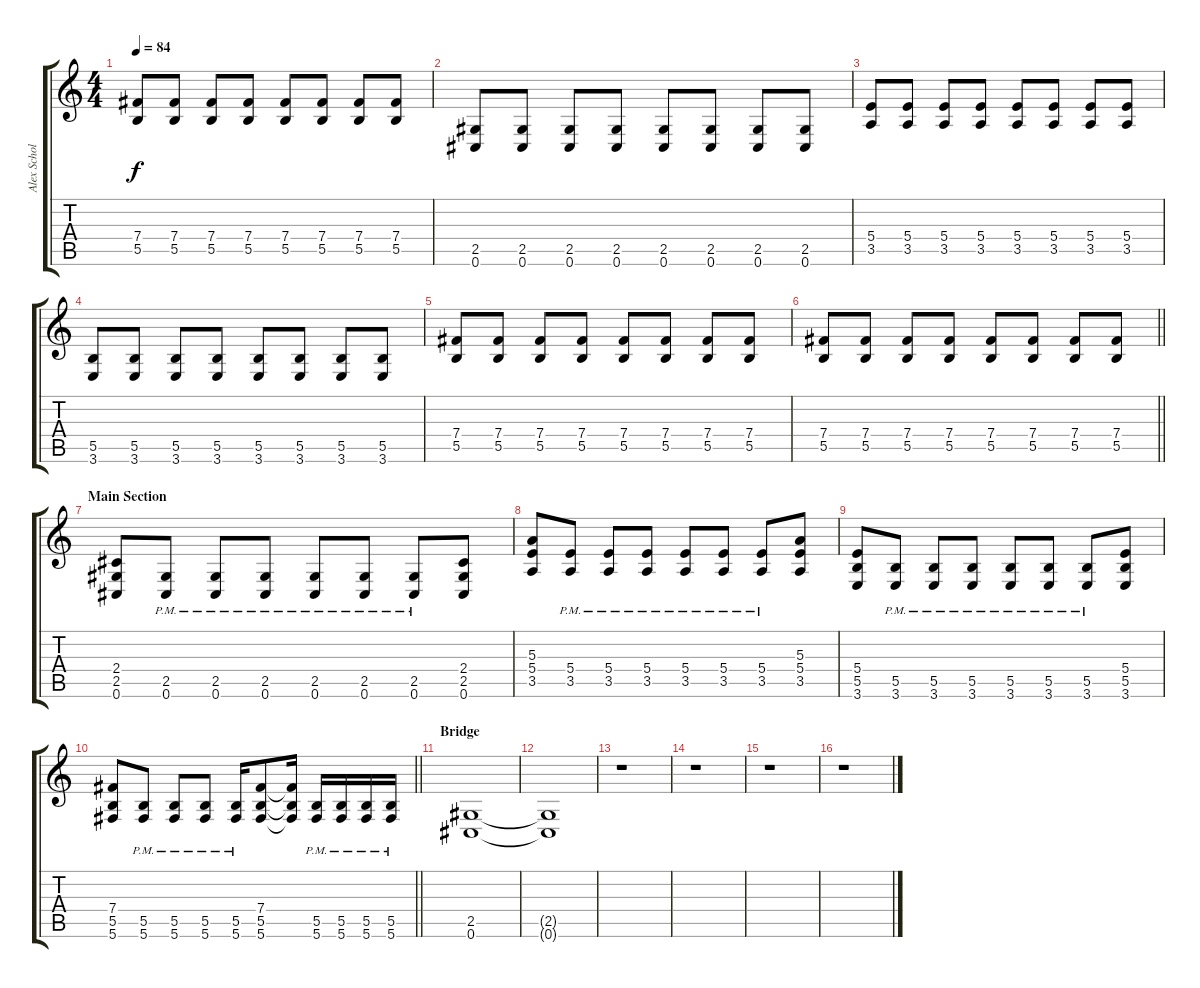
\track ("Alex Scholpp " "Alex Schol") {instrument overdrivenguitar}
\staff {score tabs}
\tuning (Db4 Ab3 E3 B2 Gb2 Db2) {hide}
\ts (4 4)
\tempo 84
\clef g2
\ks c
(7.4 5.5).8{dy f} (7.4 5.5).8 (7.4 5.5).8 (7.4 5.5).8 (7.4 5.5).8 (7.4 5.5).8 (7.4 5.5).8 (7.4 5.5).8 |
(2.5 0.6).8 (2.5 0.6).8 (2.5 0.6).8 (2.5 0.6).8 (2.5 0.6).8 (2.5 0.6).8 (2.5 0.6).8 (2.5 0.6).8 |
(5.4 3.5).8 (5.4 3.5).8 (5.4 3.5).8 (5.4 3.5).8 (5.4 3.5).8 (5.4 3.5).8 (5.4 3.5).8 (5.4 3.5).8 |
(5.5 3.6).8 (5.5 3.6).8 (5.5 3.6).8 (5.5 3.6).8 (5.5 3.6).8 (5.5 3.6).8 (5.5 3.6).8 (5.5 3.6).8 |
(7.4 5.5).8 (7.4 5.5).8 (7.4 5.5).8 (7.4 5.5).8 (7.4 5.5).8 (7.4 5.5).8 (7.4 5.5).8 (7.4 5.5).8 |
\barLineRight lightlight
(7.4 5.5).8 (7.4 5.5).8 (7.4 5.5).8 (7.4 5.5).8 (7.4 5.5).8 (7.4 5.5).8 (7.4 5.5).8 (7.4 5.5).8 |
\section ("" "Main Section")
(2.4 2.5 0.6).8{instrument overdrivenguitar} (2.5{pm} 0.6{pm}).8 (2.5{pm} 0.6{pm}).8 (2.5{pm} 0.6{pm}).8 (2.5{pm} 0.6{pm}).8 (2.5{pm} 0.6{pm}).8 (2.5{pm} 0.6{pm}).8 (2.4 2.5 0.6).8 |
(5.3 5.4 3.5).8 (5.4{pm} 3.5{pm}).8 (5.4{pm} 3.5{pm}).8 (5.4{pm} 3.5{pm}).8 (5.4{pm} 3.5{pm}).8 (5.4{pm} 3.5{pm}).8 (5.4{pm} 3.5{pm}).8 (5.3 5.4 3.5).8 |
(5.4 5.5 3.6).8 (5.5{pm} 3.6{pm}).8 (5.5{pm} 3.6{pm}).8 (5.5{pm} 3.6{pm}).8 (5.5{pm} 3.6{pm}).8 (5.5{pm} 3.6{pm}).8 (5.5{pm} 3.6{pm}).8 (5.4 5.5 3.6).8 |
\barLineRight lightlight
(7.4 5.5 5.6).8 (5.5{pm} 5.6{pm}).8 (5.5{pm} 5.6{pm}).8 (5.5{pm} 5.6{pm}).8 (5.5{pm} 5.6{pm}).16 (7.4 5.5 5.6).8 (7.4{t} 5.5{t} 5.6{t}).16 (5.5{pm} 5.6{pm}).16 (5.5{pm} 5.6{pm}).16 (5.5{pm} 5.6{pm}).16 (5.5{pm} 5.6{pm}).16 |
\section ("" "Bridge")
(2.5 0.6).1{volume 0} |
(2.5{t} 0.6{t}).1 |
r.1 |
r.1 |
r.1 |
r.1
